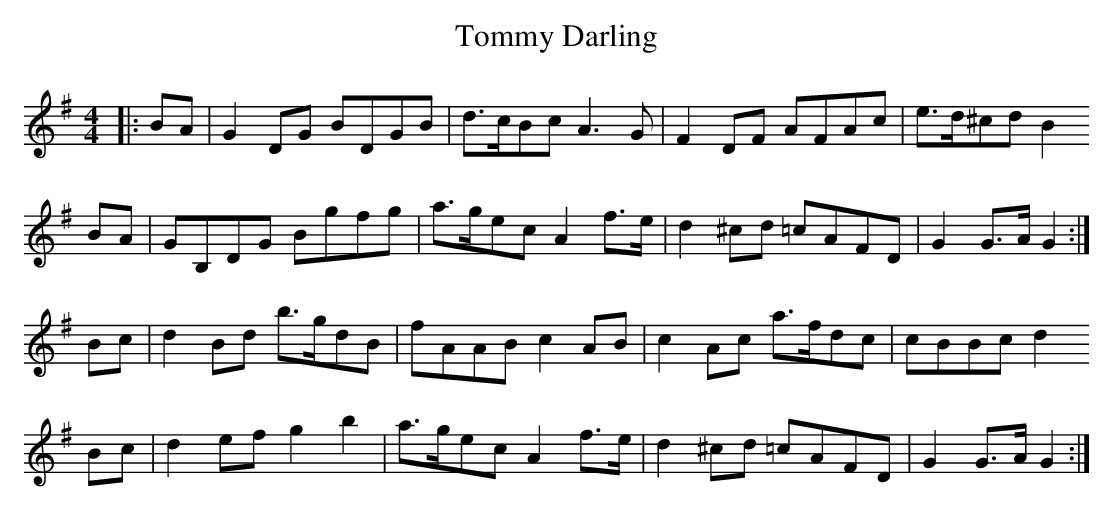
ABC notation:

X:1
T: Tommy Darling
M: 4/4
L: 1/8
K: Gmaj
|:BA|G2 DG BDGB|d>cBc A3 G|F2 DF AFAc|e>d^cd B2
BA|GB,DG Bgfg|a>gec A2 f>e|d2 ^cd =cAFD|G2 G>A G2:|
Bc|d2 Bd b>gdB|fAAB c2 AB|c2 Ac a>fdc|cBBc d2
Bc|d2 ef g2 b2|a>gec A2 f>e|d2 ^cd =cAFD|G2 G>A G2:|
